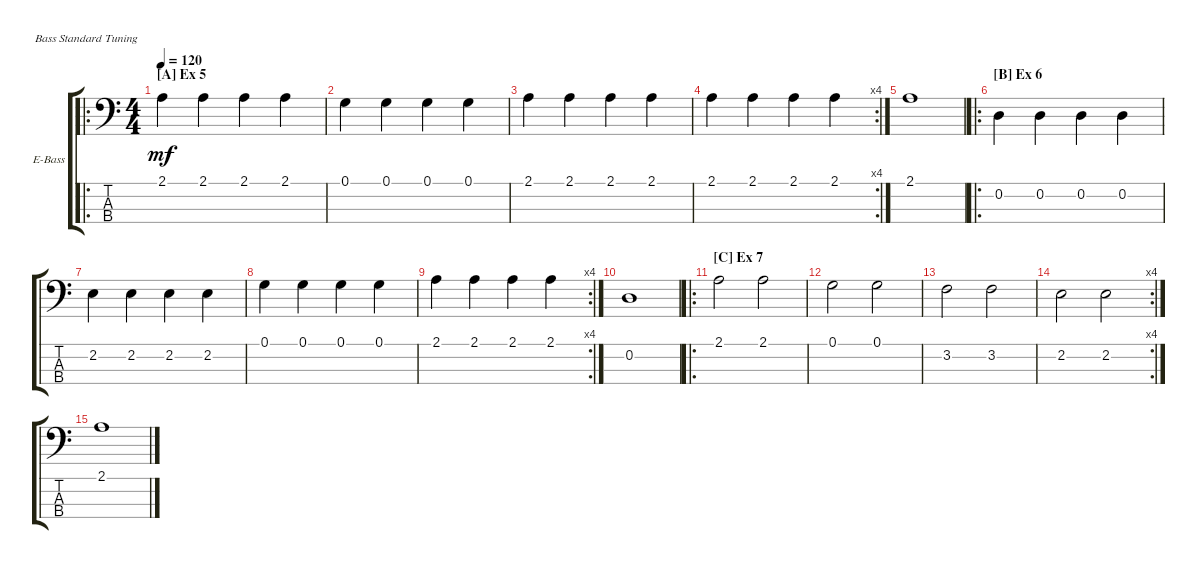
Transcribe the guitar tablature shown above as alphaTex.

\bracketExtendMode groupsimilarinstruments
\firstSystemTrackNameOrientation horizontal
\otherSystemsTrackNameOrientation horizontal
\track ("Electric Bass" "E-Bass") {instrument electricbassfinger}
\staff {score tabs}
\tuning (G2 D2 A1 E1)
\ro
\ts (4 4)
\section ("A" "Ex 5")
\tempo 120
\clef f4
\ks c
2.1.4{dy mf instrument electricbassfinger} 2.1.4 2.1.4 2.1.4 |
0.1.4 0.1.4 0.1.4 0.1.4 |
2.1.4 2.1.4 2.1.4 2.1.4 |
\rc 4
2.1.4 2.1.4 2.1.4 2.1.4 |
2.1.1 |
\ro
\section ("B" "Ex 6")
0.2.4 0.2.4 0.2.4 0.2.4 |
2.2.4 2.2.4 2.2.4 2.2.4 |
0.1.4 0.1.4 0.1.4 0.1.4 |
\rc 4
2.1.4 2.1.4 2.1.4 2.1.4 |
0.2.1 |
\ro
\section ("C" "Ex 7")
2.1.2 2.1.2 |
0.1.2 0.1.2 |
3.2.2 3.2.2 |
\rc 4
2.2.2 2.2.2 |
2.1.1
